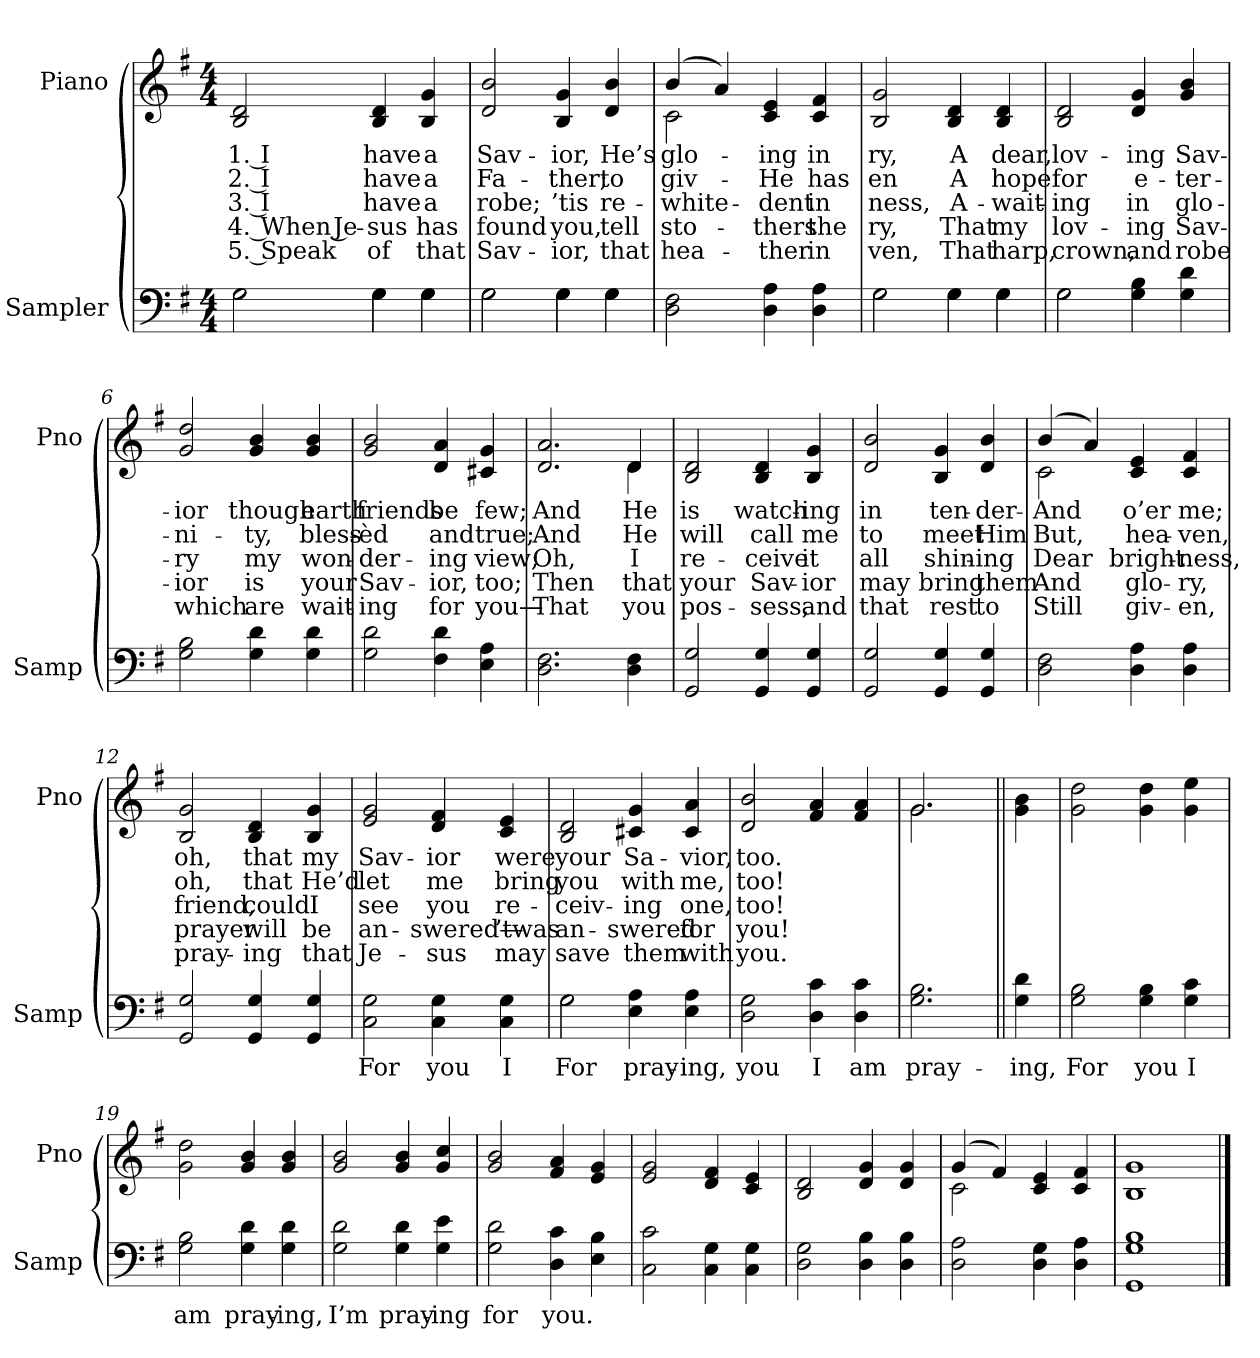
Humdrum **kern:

**kern	**text	**kern	**text	**text	**text	**text	**text
*part2	*part2	*part1	*part1	*part1	*part1	*part1	*part1
*staff2	*staff2	*staff1	*staff1	*staff1	*staff1	*staff1	*staff1
*I"Sampler	*	*I"Piano	*	*	*	*	*
*I'Samp	*	*I'Pno	*	*	*	*	*
*clefF4	*	*clefG2	*	*	*	*	*
*k[f#]	*	*k[f#]	*	*	*	*	*
*G:	*	*G:	*	*	*	*	*
*M4/4	*	*M4/4	*	*	*	*	*
=1	=1	=1	=1	=1	=1	=1	=1
*^	*	*	*	*	*	*	*
2G\	2G	.	2B/ 2d/	1. I	2. I	3. I	4. When Je-	5. Speak
4G\	4G	.	4B/ 4d/	have	have	have	-sus	of
4G\	4G	.	4B/ 4g/	a	a	a	has	that
=2	=2	=2	=2	=2	=2	=2	=2	=2
2G\	2G	.	2d/ 2b/	Sav-	Fa-	robe;	found	Sav-
4G\	4G	.	4B/ 4g/	-ior,	-ther;	’tis	you,	-ior,
4G\	4G	.	4d/ 4b/	He’s	to	re-	tell	that
*v	*v	*	*	*	*	*	*	*
=3	=3	=3	=3	=3	=3	=3	=3
*	*	*^	*	*	*	*	*
2D\ 2F#\	.	(4b/	2c	glo-	giv-	white-	sto-	hea-
.	.	4a/)	.	.	.	.	.	.
4D\ 4A\	.	4c/ 4e/	2ryy	-ing	He	-dent	-thers	-ther
4D\ 4A\	.	4c/ 4f#/	.	in	has	in	the	in
*	*	*v	*v	*	*	*	*	*
=4	=4	=4	=4	=4	=4	=4	=4
*^	*	*	*	*	*	*	*
2G\	2G	.	2B/ 2g/	-ry,	-en	-ness,	-ry,	-ven,
4G\	4G	.	4B/ 4d/	A	A	A-	That	That
4G\	4G	.	4B/ 4d/	dear,	hope	-wait-	my	harp,
=5	=5	=5	=5	=5	=5	=5	=5	=5
2G\	2G	.	2B/ 2d/	lov-	for	-ing	lov-	crown,
4G\ 4B\	2ryy	.	4d/ 4g/	-ing	e-	in	-ing	and
4G\ 4d\	.	.	4g/ 4b/	Sav-	-ter-	glo-	Sav-	robe
*v	*v	*	*	*	*	*	*	*
=6	=6	=6	=6	=6	=6	=6	=6
2G\ 2B\	.	2g/ 2dd/	-ior	-ni-	-ry	-ior	which
4G\ 4d\	.	4g/ 4b/	though	-ty,	my	is	are
4G\ 4d\	.	4g/ 4b/	earth	bless-	won-	your	wait-
=7	=7	=7	=7	=7	=7	=7	=7
2G\ 2d\	.	2g/ 2b/	friends	-èd	-der-	Sav-	-ing
4F#\ 4d\	.	4d/ 4a/	be	and	-ing	-ior,	for
4E\ 4A\	.	4c#X/ 4g/	few;	true;	view;	too;	you—
=8	=8	=8	=8	=8	=8	=8	=8
*	*	*^	*	*	*	*	*
2.D\ 2.F#\	.	2.d/ 2.a/	2.ryy	And	And	Oh,	Then	That
4D\ 4F#\	.	4d/	4d	He	He	I	that	you
*	*	*v	*v	*	*	*	*	*
=9	=9	=9	=9	=9	=9	=9	=9
2GG/ 2G/	.	2B/ 2d/	is	will	re-	your	pos-
4GG/ 4G/	.	4B/ 4d/	watch-	call	-ceive	Sav-	-sess,
4GG/ 4G/	.	4B/ 4g/	-ing	me	it	-ior	and
=10	=10	=10	=10	=10	=10	=10	=10
2GG/ 2G/	.	2d/ 2b/	in	to	all	may	that
4GG/ 4G/	.	4B/ 4g/	ten-	meet	shin-	bring	rest
4GG/ 4G/	.	4d/ 4b/	-der-	Him	-ing	them	to
=11	=11	=11	=11	=11	=11	=11	=11
*	*	*^	*	*	*	*	*
2D\ 2F#\	.	(4b/	2c	And	But,	Dear	And	Still
.	.	4a/)	.	.	.	.	.	.
4D\ 4A\	.	4c/ 4e/	2ryy	o’er	hea-	bright-	glo-	giv-
4D\ 4A\	.	4c/ 4f#/	.	me;	-ven,	-ness,	-ry,	-en,
*	*	*v	*v	*	*	*	*	*
=12	=12	=12	=12	=12	=12	=12	=12
2GG/ 2G/	.	2B/ 2g/	oh,	oh,	friend,	prayer	pray-
4GG/ 4G/	.	4B/ 4d/	that	that	could	will	-ing
4GG/ 4G/	.	4B/ 4g/	my	He’d	I	be	that
=13	=13	=13	=13	=13	=13	=13	=13
2C\ 2G\	For	2e/ 2g/	Sav-	let	see	an-	Je-
4C\ 4G\	you	4d/ 4f#/	-ior	me	you	-swered—	-sus
4C\ 4G\	I	4c/ 4e/	were	bring	re-	’twas	may
=14	=14	=14	=14	=14	=14	=14	=14
*^	*	*	*	*	*	*	*
2G\	2G	For	2B/ 2d/	your	you	-ceiv-	an-	save
4E\ 4A\	2ryy	pray-	4c#X/ 4g/	Sa-	with	-ing	-swered	them
4E\ 4A\	.	-ing,	4c#/ 4a/	-vior,	me,	one,	for	with
*v	*v	*	*	*	*	*	*	*
=15	=15	=15	=15	=15	=15	=15	=15
2D\ 2G\	you	2d/ 2b/	too.	too!	too!	you!	you.
4D\ 4c\	I	4f#/ 4a/	.	.	.	.	.
4D\ 4c\	am	4f#/ 4a/	.	.	.	.	.
=16	=16	=16	=16	=16	=16	=16	=16
*	*	*^	*	*	*	*	*
2.G\ 2.B\	pray-	2.g/	2.g	.	.	.	.	.
=17||	=17||	=17||	=17||	=17||	=17||	=17||	=17||	=17||
!	!	!LO:TX:t=Refrain	!	!	!	!	!	!
*	*	*v	*v	*	*	*	*	*
4G\ 4d\	-ing,	4g\ 4b\	.	.	.	.	.
=18	=18	=18	=18	=18	=18	=18	=18
2G\ 2B\	For	2g\ 2dd\	.	.	.	.	.
4G\ 4B\	you	4g\ 4dd\	.	.	.	.	.
4G\ 4c\	I	4g\ 4ee\	.	.	.	.	.
=19	=19	=19	=19	=19	=19	=19	=19
2G\ 2B\	am	2g\ 2dd\	.	.	.	.	.
4G\ 4d\	pray-	4g/ 4b/	.	.	.	.	.
4G\ 4d\	-ing,	4g/ 4b/	.	.	.	.	.
=20	=20	=20	=20	=20	=20	=20	=20
2G\ 2d\	I’m	2g/ 2b/	.	.	.	.	.
4G\ 4d\	pray-	4g/ 4b/	.	.	.	.	.
4G\ 4e\	-ing	4g/ 4cc/	.	.	.	.	.
=21	=21	=21	=21	=21	=21	=21	=21
2G\ 2d\	for	2g/ 2b/	.	.	.	.	.
4D\ 4c\	you.	4f#/ 4a/	.	.	.	.	.
4E\ 4B\	.	4e/ 4g/	.	.	.	.	.
=22	=22	=22	=22	=22	=22	=22	=22
2C\ 2c\	.	2e/ 2g/	.	.	.	.	.
4C\ 4G\	.	4d/ 4f#/	.	.	.	.	.
4C\ 4G\	.	4c/ 4e/	.	.	.	.	.
=23	=23	=23	=23	=23	=23	=23	=23
2D\ 2G\	.	2B/ 2d/	.	.	.	.	.
4D\ 4B\	.	4d/ 4g/	.	.	.	.	.
4D\ 4B\	.	4d/ 4g/	.	.	.	.	.
=24	=24	=24	=24	=24	=24	=24	=24
*	*	*^	*	*	*	*	*
2D\ 2A\	.	(4g/	2c	.	.	.	.	.
.	.	4f#/)	.	.	.	.	.	.
4D\ 4G\	.	4c/ 4e/	2ryy	.	.	.	.	.
4D\ 4A\	.	4c/ 4f#/	.	.	.	.	.	.
*	*	*v	*v	*	*	*	*	*
=25	=25	=25	=25	=25	=25	=25	=25
1GG\ 1G\ 1B\	.	1B\ 1g\	.	.	.	.	.
==	==	==	==	==	==	==	==
*-	*-	*-	*-	*-	*-	*-	*-
